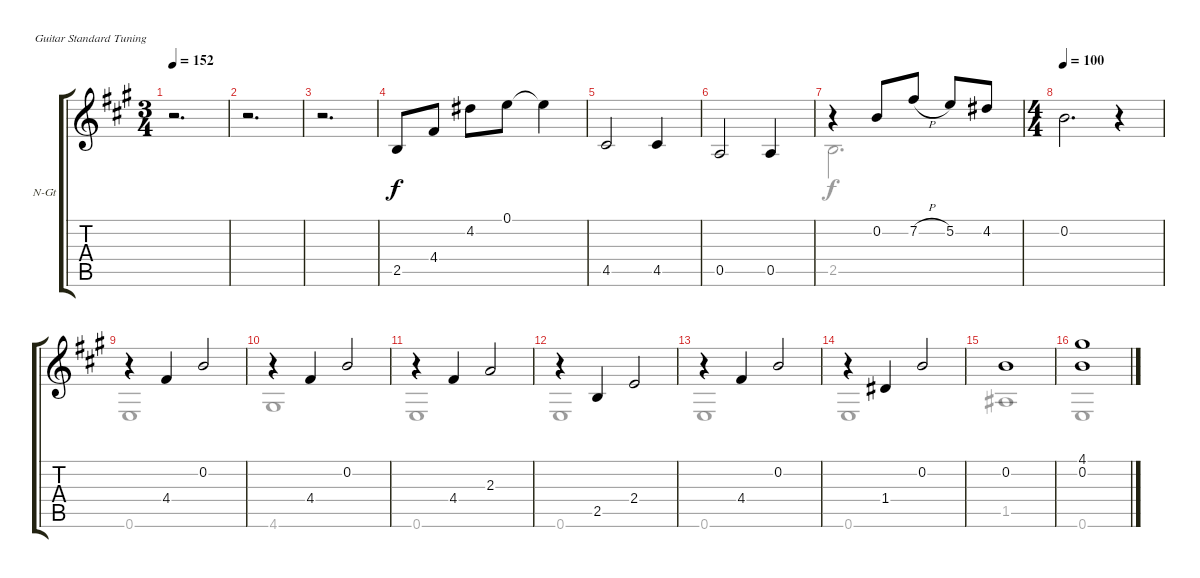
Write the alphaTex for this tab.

\bracketExtendMode groupsimilarinstruments
\firstSystemTrackNameOrientation horizontal
\otherSystemsTrackNameOrientation horizontal
\track ("Guitar 3" "N-Gt") {instrument acousticguitarnylon}
\staff {score tabs}
\tuning (E4 B3 G3 D3 A2 E2)
\voice
\ts (3 4)
\tempo 152
\clef g2
\ks a
r.2{d dy f} |
r.2{d} |
r.2{d} |
2.5.8 4.4.8 4.2.8 0.1.8 0.1{t}.4 |
4.5.2 4.5.4 |
0.5.2 0.5.4 |
r.4 0.2.8 7.2{h}.8 5.2.8 4.2.8 |
\ts (4 4)
\beaming (8 2 2 2 2)
\tempo 100
0.2.2{d} r.4 |
r.4 4.4.4 0.2.2 |
r.4 4.4.4 0.2.2 |
r.4 4.4.4 2.3.2 |
r.4 2.5.4 2.4.2 |
r.4 4.4.4 0.2.2 |
r.4 1.4.4 0.2.2 |
0.2.1 |
(4.1 0.2).1
\voice
\clef g2
\ottava regular
\simile none
\ks a
|
|
|
|
|
|
2.5.2{d} |
|
0.6.1 |
4.6.1 |
0.6.1 |
0.6.1 |
0.6.1 |
0.6.1 |
1.5.1 |
0.6.1
